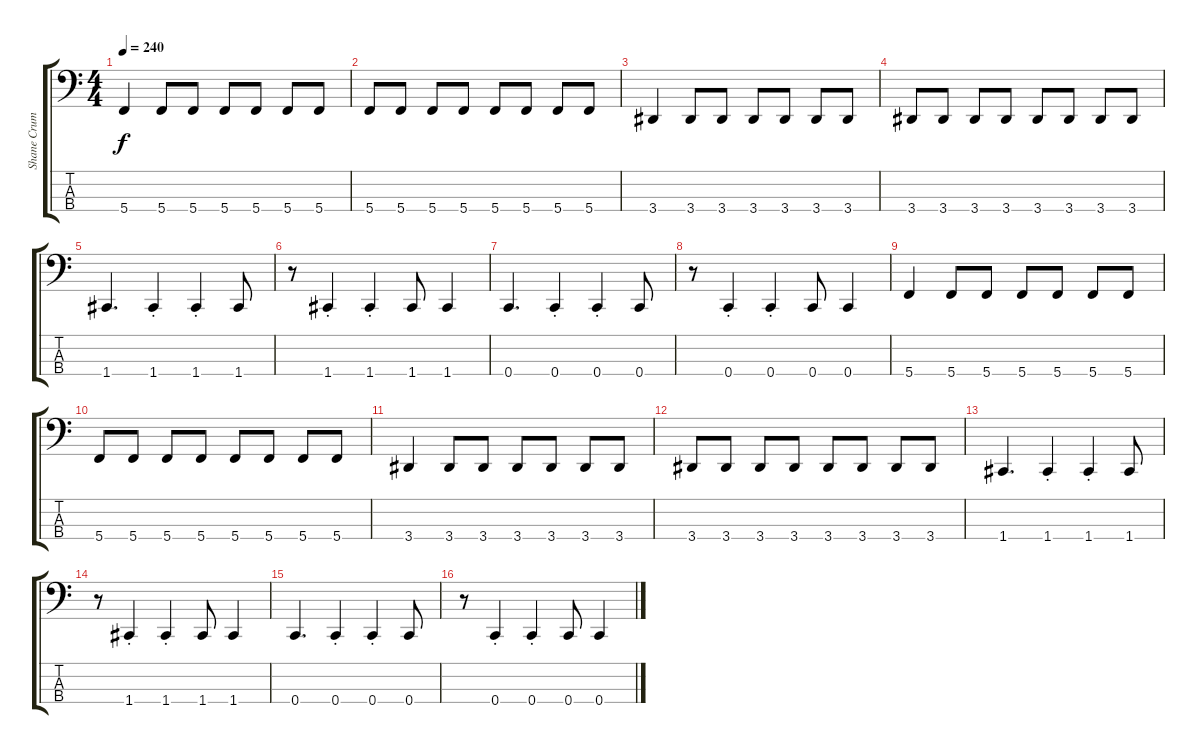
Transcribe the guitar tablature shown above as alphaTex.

\track ("Shane Crump - Bass" "Shane Crum") {instrument electricbassfinger}
\staff {score tabs}
\tuning (F2 C2 G1 C1) {hide}
\ts (4 4)
\tempo 240
\clef f4
\ks c
5.4.4{dy f} 5.4.8 5.4.8 5.4.8 5.4.8 5.4.8 5.4.8 |
5.4.8 5.4.8 5.4.8 5.4.8 5.4.8 5.4.8 5.4.8 5.4.8 |
3.4.4 3.4.8 3.4.8 3.4.8 3.4.8 3.4.8 3.4.8 |
3.4.8 3.4.8 3.4.8 3.4.8 3.4.8 3.4.8 3.4.8 3.4.8 |
1.4.4{d} 1.4{st}.4 1.4{st}.4 1.4.8 |
r.8 1.4{st}.4 1.4{st}.4 1.4.8 1.4.4 |
0.4.4{d} 0.4{st}.4 0.4{st}.4 0.4.8 |
r.8 0.4{st}.4 0.4{st}.4 0.4.8 0.4.4 |
5.4.4 5.4.8 5.4.8 5.4.8 5.4.8 5.4.8 5.4.8 |
5.4.8 5.4.8 5.4.8 5.4.8 5.4.8 5.4.8 5.4.8 5.4.8 |
3.4.4 3.4.8 3.4.8 3.4.8 3.4.8 3.4.8 3.4.8 |
3.4.8 3.4.8 3.4.8 3.4.8 3.4.8 3.4.8 3.4.8 3.4.8 |
1.4.4{d} 1.4{st}.4 1.4{st}.4 1.4.8 |
r.8 1.4{st}.4 1.4{st}.4 1.4.8 1.4.4 |
0.4.4{d} 0.4{st}.4 0.4{st}.4 0.4.8 |
r.8 0.4{st}.4 0.4{st}.4 0.4.8 0.4.4
